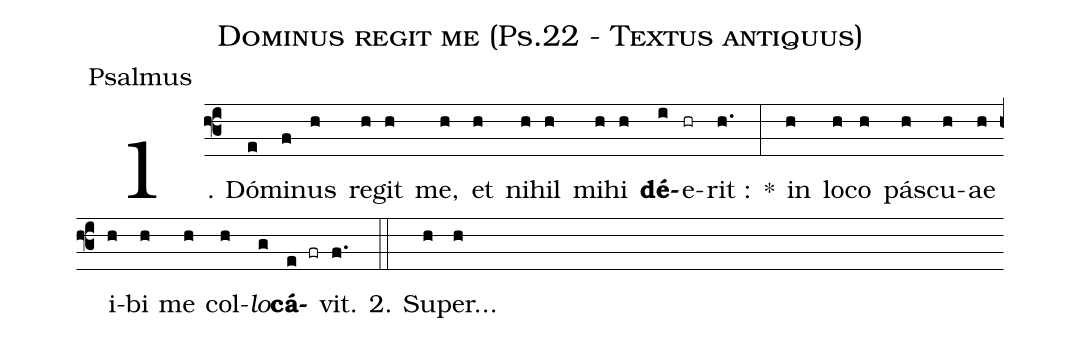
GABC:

name:Dominus regit me (Ps.22 - Textus antiquus);
office-part:Psalmus;
%%
(f3) 1. Dó(e)mi(f)nus(h) re(h)git(h) me,(h) et(h) ni(h)hil(h) mi(h)hi(h) <b>dé</b>(i)e(hr)rit :(h.) *(:) in(h) lo(h)co(h) pá(h)scu(h)ae(h) i(h)bi(h) me(h) col(h//)<i>lo</i>(g)<b>cá</b>(e fr)vit.(f.) (::) 2. Su(h)per...(h)
